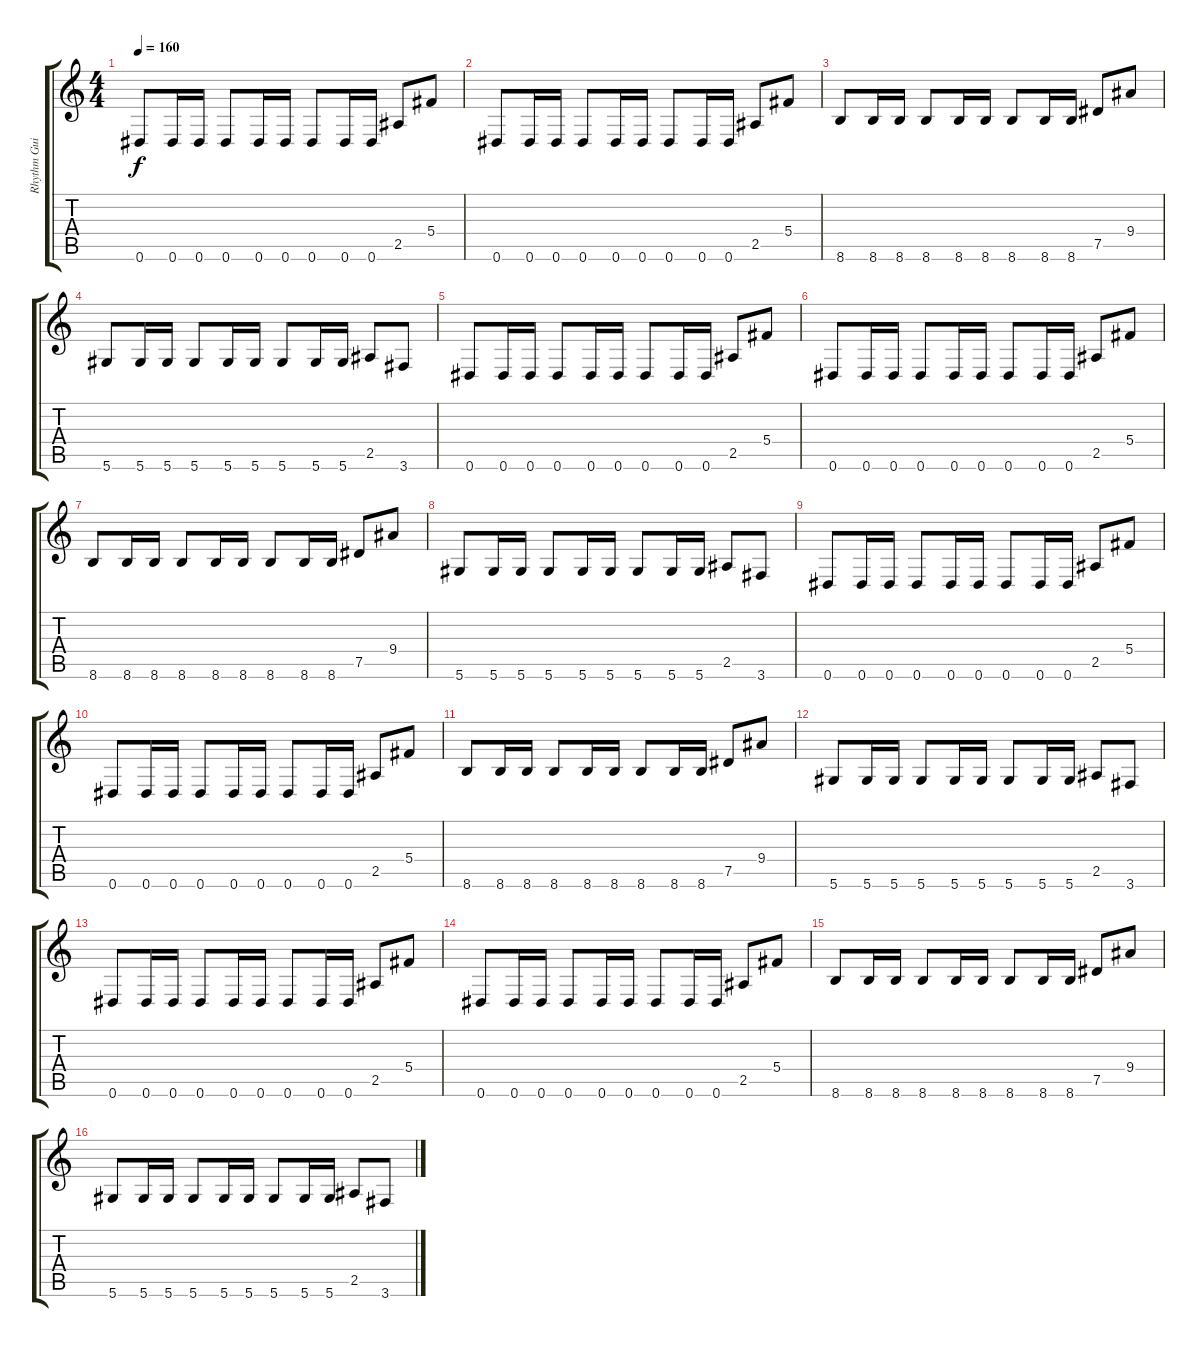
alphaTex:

\track ("Rhythm Guitar I" "Rhythm Gui") {instrument distortionguitar}
\staff {score tabs}
\tuning (Eb4 Bb3 Gb3 Db3 Ab2 Eb2) {hide}
\ts (4 4)
\tempo 160
\clef g2
\ks c
0.6.8{dy f} 0.6.16 0.6.16 0.6.8 0.6.16 0.6.16 0.6.8 0.6.16 0.6.16 2.5.8 5.4.8 |
0.6.8 0.6.16 0.6.16 0.6.8 0.6.16 0.6.16 0.6.8 0.6.16 0.6.16 2.5.8 5.4.8 |
8.6.8 8.6.16 8.6.16 8.6.8 8.6.16 8.6.16 8.6.8 8.6.16 8.6.16 7.5.8 9.4.8 |
5.6.8 5.6.16 5.6.16 5.6.8 5.6.16 5.6.16 5.6.8 5.6.16 5.6.16 2.5.8 3.6.8 |
0.6.8 0.6.16 0.6.16 0.6.8 0.6.16 0.6.16 0.6.8 0.6.16 0.6.16 2.5.8 5.4.8 |
0.6.8 0.6.16 0.6.16 0.6.8 0.6.16 0.6.16 0.6.8 0.6.16 0.6.16 2.5.8 5.4.8 |
8.6.8 8.6.16 8.6.16 8.6.8 8.6.16 8.6.16 8.6.8 8.6.16 8.6.16 7.5.8 9.4.8 |
5.6.8 5.6.16 5.6.16 5.6.8 5.6.16 5.6.16 5.6.8 5.6.16 5.6.16 2.5.8 3.6.8 |
0.6.8 0.6.16 0.6.16 0.6.8 0.6.16 0.6.16 0.6.8 0.6.16 0.6.16 2.5.8 5.4.8 |
0.6.8 0.6.16 0.6.16 0.6.8 0.6.16 0.6.16 0.6.8 0.6.16 0.6.16 2.5.8 5.4.8 |
8.6.8 8.6.16 8.6.16 8.6.8 8.6.16 8.6.16 8.6.8 8.6.16 8.6.16 7.5.8 9.4.8 |
5.6.8 5.6.16 5.6.16 5.6.8 5.6.16 5.6.16 5.6.8 5.6.16 5.6.16 2.5.8 3.6.8 |
0.6.8 0.6.16 0.6.16 0.6.8 0.6.16 0.6.16 0.6.8 0.6.16 0.6.16 2.5.8 5.4.8 |
0.6.8 0.6.16 0.6.16 0.6.8 0.6.16 0.6.16 0.6.8 0.6.16 0.6.16 2.5.8 5.4.8 |
8.6.8 8.6.16 8.6.16 8.6.8 8.6.16 8.6.16 8.6.8 8.6.16 8.6.16 7.5.8 9.4.8 |
5.6.8 5.6.16 5.6.16 5.6.8 5.6.16 5.6.16 5.6.8 5.6.16 5.6.16 2.5.8 3.6.8
